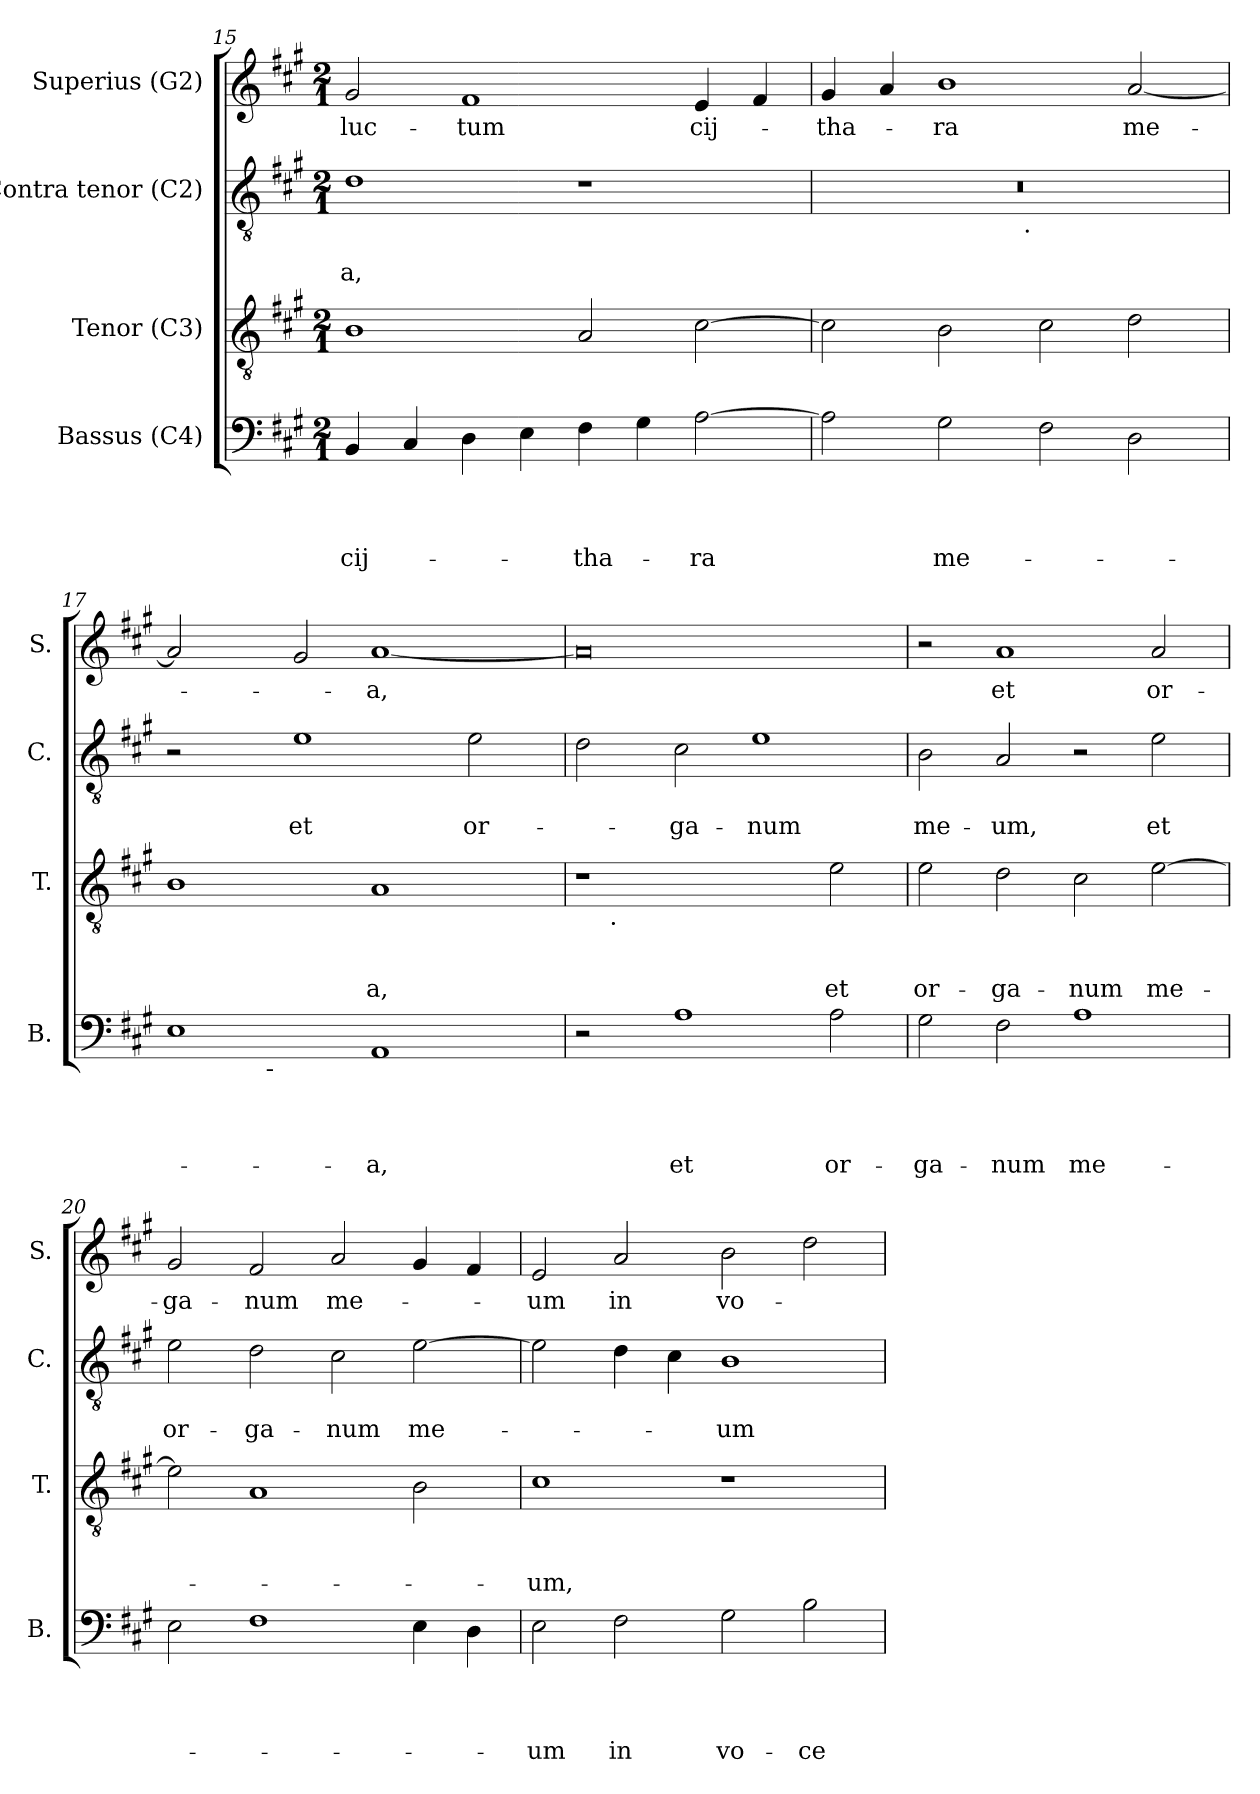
**kern	**text	**text	**text	**text	**kern	**text	**text	**text	**kern	**text	**text	**kern	**text
*part4	*part4	*part4	*part4	*part4	*part3	*part3	*part3	*part3	*part2	*part2	*part2	*part1	*part1
*staff4	*staff4	*staff4	*staff4	*staff4	*staff3	*staff3	*staff3	*staff3	*staff2	*staff2	*staff2	*staff1	*staff1
*I"Bassus (C4)	*	*	*	*	*I"Tenor (C3)	*	*	*	*I"Contra tenor (C2)	*	*	*I"Superius (G2)	*
*I'B.	*	*	*	*	*I'T.	*	*	*	*I'C.	*	*	*I'S.	*
*clefF4	*	*	*	*	*clefGv2	*	*	*	*clefGv2	*	*	*clefG2	*
*k[f#c#g#]	*	*	*	*	*k[f#c#g#]	*	*	*	*k[f#c#g#]	*	*	*k[f#c#g#]	*
*A:	*	*	*	*	*A:	*	*	*	*A:	*	*	*A:	*
*M2/1	*	*	*	*	*M2/1	*	*	*	*M2/1	*	*	*M2/1	*
=15	=15	=15	=15	=15	=15	=15	=15	=15	=15	=15	=15	=15	=15
!	!	!	!	!LO:LY:b	!	!	!	!	!	!	!LO:LY:b	!	!LO:LY:b
4BB/	.	.	.	cij-	1B	.	.	.	1d	.	-a,	2g#/	luc-
4C#/	.	.	.	.	.	.	.	.	.	.	.	.	.
!	!	!	!	!	!	!	!	!	!	!	!	!	!LO:LY:b
4D\	.	.	.	.	.	.	.	.	.	.	.	1f#	-tum
4E\	.	.	.	.	.	.	.	.	.	.	.	.	.
!	!	!	!	!LO:LY:b	!	!	!	!	!	!	!	!	!
4F#\	.	.	.	-tha-	2A/	.	.	.	1r	.	.	.	.
4G#\	.	.	.	.	.	.	.	.	.	.	.	.	.
!	!	!	!	!LO:LY:b	!	!	!	!	!	!	!	!	!LO:LY:b
[>2A\	.	.	.	-ra	[>2c#\	.	.	.	.	.	.	4e/	cij-
.	.	.	.	.	.	.	.	.	.	.	.	4f#/	.
=16	=16	=16	=16	=16	=16	=16	=16	=16	=16	=16	=16	=16	=16
!	!	!	!	!	!	!	!	!	!	!	!	!	!LO:LY:b
*	*	*	*	*	*	*	*	*	*^	*	*	*	*
2A\]	.	.	.	.	2c#\]	.	.	.	0r	2ryy	.	.	4g#/	-tha-
.	.	.	.	.	.	.	.	.	.	.	.	.	4a/	.
!	!	!	!	!LO:LY:b	!	!	!	!	!	!	!	!	!	!LO:LY:b
2G#\	.	.	.	me-	2B\	.	.	.	.	4...ryy	.	.	1b	-ra
!	!	!	!	!	!	!	!	!	!	!LO:TX:b:t=.	!	!	!	!
.	.	.	.	.	.	.	.	.	.	1ryy	.	.	.	.
2F#\	.	.	.	.	2c#\	.	.	.	.	.	.	.	.	.
!	!	!	!	!	!	!	!	!	!	!	!	!	!	!LO:LY:b
2D\	.	.	.	.	2d\	.	.	.	.	.	.	.	[<2a/	me-
.	.	.	.	.	.	.	.	.	.	32ryy	.	.	.	.
*	*	*	*	*	*	*	*	*	*v	*v	*	*	*	*
!!LO:LB:g=z
=17	=17	=17	=17	=17	=17	=17	=17	=17	=17	=17	=17	=17	=17
*^	*	*	*	*	*	*	*	*	*	*	*	*	*
1E	4ryy	.	.	.	.	1B	.	.	.	2r	.	.	2a/]	.
.	8ryy	.	.	.	.	.	.	.	.	.	.	.	.	.
.	32ryy	.	.	.	.	.	.	.	.	.	.	.	.	.
!	!LO:TX:b:t=-	!	!	!	!	!	!	!	!	!	!	!	!	!
.	1ryy	.	.	.	.	.	.	.	.	.	.	.	.	.
!	!	!	!	!	!	!	!	!	!	!	!	!LO:LY:b	!	!
.	.	.	.	.	.	.	.	.	.	1e	.	et	2g#/	.
!	!	!	!	!	!LO:LY:b	!	!	!	!LO:LY:b	!	!	!	!	!LO:LY:b
1AA	.	.	.	.	-a,	1A	.	.	-a,	.	.	.	[<1a	-a,
.	2ryy	.	.	.	.	.	.	.	.	.	.	.	.	.
!	!	!	!	!	!	!	!	!	!	!	!	!LO:LY:b	!	!
.	.	.	.	.	.	.	.	.	.	2e\	.	or-	.	.
.	16.ryy	.	.	.	.	.	.	.	.	.	.	.	.	.
*v	*v	*	*	*	*	*	*	*	*	*	*	*	*	*
=18	=18	=18	=18	=18	=18	=18	=18	=18	=18	=18	=18	=18	=18
*	*	*	*	*	*^	*	*	*	*	*	*	*	*
2r	.	.	.	.	1r	8ryy	.	.	.	2d\	.	.	0a]	.
!	!	!	!	!	!	!LO:TX:b:t=.	!	!	!	!	!	!	!	!
.	.	.	.	.	.	1...ryy	.	.	.	.	.	.	.	.
!	!	!	!	!LO:LY:b	!	!	!	!	!	!	!	!LO:LY:b	!	!
1A	.	.	.	et	.	.	.	.	.	2c#\	.	-ga-	.	.
!	!	!	!	!	!	!	!	!	!	!	!	!LO:LY:b	!	!
.	.	.	.	.	2ryy	.	.	.	.	1e	.	-num	.	.
!	!	!	!	!LO:LY:b	!	!	!	!	!LO:LY:b	!	!	!	!	!
2A\	.	.	.	or-	2e\	.	.	.	et	.	.	.	.	.
=19	=19	=19	=19	=19	=19	=19	=19	=19	=19	=19	=19	=19	=19	=19
!	!	!	!	!LO:LY:b	!	!	!	!	!LO:LY:b	!	!	!LO:LY:b	!	!
*	*	*	*	*	*v	*v	*	*	*	*	*	*	*	*
2G#\	.	.	.	-ga-	2e\	.	.	or-	2B\	.	me-	2r	.
!	!	!	!	!LO:LY:b	!	!	!	!LO:LY:b	!	!	!LO:LY:b	!	!LO:LY:b
2F#\	.	.	.	-num	2d\	.	.	-ga-	2A/	.	-um,	1a	et
!	!	!	!	!LO:LY:b	!	!	!	!LO:LY:b	!	!	!	!	!
1A	.	.	.	me-	2c#\	.	.	-num	2r	.	.	.	.
!	!	!	!	!	!	!	!	!LO:LY:b	!	!	!LO:LY:b	!	!LO:LY:b
.	.	.	.	.	[>2e\	.	.	me-	2e\	.	et	2a/	or-
=20	=20	=20	=20	=20	=20	=20	=20	=20	=20	=20	=20	=20	=20
!	!	!	!	!	!	!	!	!	!	!	!LO:LY:b	!	!LO:LY:b
2E\	.	.	.	.	2e\]	.	.	.	2e\	.	or-	2g#/	-ga-
!	!	!	!	!	!	!	!	!	!	!	!LO:LY:b	!	!LO:LY:b
1F#	.	.	.	.	1A	.	.	.	2d\	.	-ga-	2f#/	-num
!	!	!	!	!	!	!	!	!	!	!	!LO:LY:b	!	!LO:LY:b
.	.	.	.	.	.	.	.	.	2c#\	.	-num	2a/	me-
!	!	!	!	!	!	!	!	!	!	!	!LO:LY:b	!	!
4E\	.	.	.	.	2B\	.	.	.	[<2e\	.	me-	4g#/	.
4D\	.	.	.	.	.	.	.	.	.	.	.	4f#/	.
!!LO:LB:g=z
=21	=21	=21	=21	=21	=21	=21	=21	=21	=21	=21	=21	=21	=21
!	!	!	!	!LO:LY:b	!	!	!	!LO:LY:b	!	!	!	!	!LO:LY:b
2E\	.	.	.	-um	1c#	.	.	-um,	2e\]	.	.	2e/	-um
!	!	!	!	!LO:LY:b	!	!	!	!	!	!	!	!	!LO:LY:b
2F#\	.	.	.	in	.	.	.	.	4d\	.	.	2a/	in
.	.	.	.	.	.	.	.	.	4c#\	.	.	.	.
!	!	!	!	!LO:LY:b	!	!	!	!	!	!	!LO:LY:b	!	!LO:LY:b
2G#\	.	.	.	vo-	1r	.	.	.	1B	.	-um	2b\	vo-
!	!	!	!	!LO:LY:b	!	!	!	!	!	!	!	!	!
2B\	.	.	.	-ce	.	.	.	.	.	.	.	2dd\	.
=	=	=	=	=	=	=	=	=	=	=	=	=	=
*-	*-	*-	*-	*-	*-	*-	*-	*-	*-	*-	*-	*-	*-
